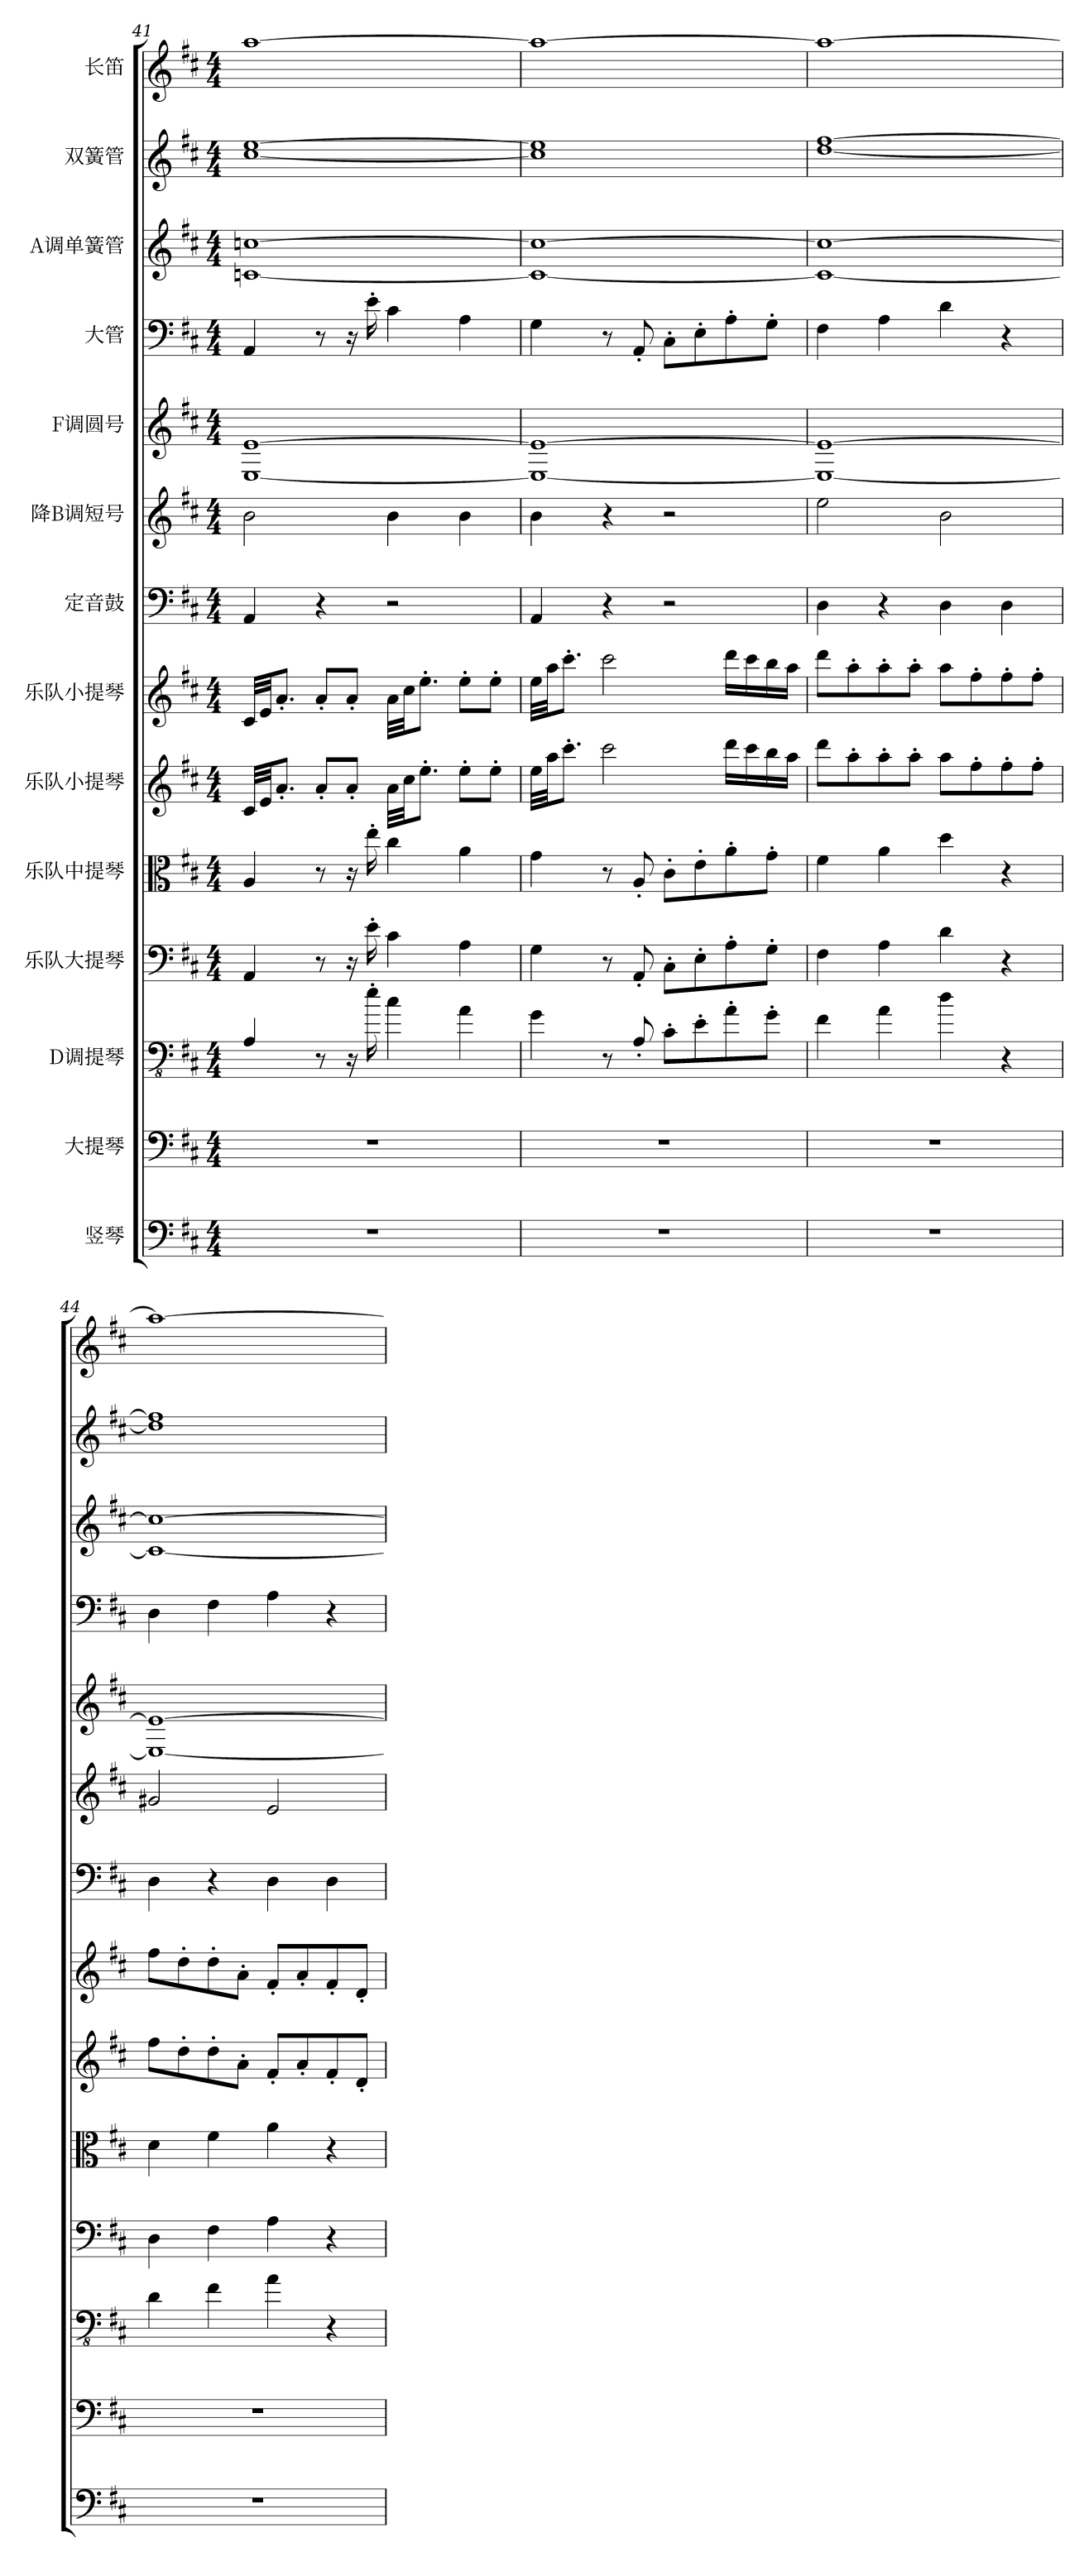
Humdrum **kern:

**kern	**kern	**kern	**kern	**kern	**kern	**kern	**kern	**kern	**kern	**kern	**kern	**kern	**kern
*part14	*part13	*part12	*part11	*part10	*part9	*part8	*part7	*part6	*part5	*part4	*part3	*part2	*part1
*staff14	*staff13	*staff12	*staff11	*staff10	*staff9	*staff8	*staff7	*staff6	*staff5	*staff4	*staff3	*staff2	*staff1
*I"竖琴	*I"大提琴	*I"D调提琴	*I"乐队大提琴	*I"乐队中提琴	*I"乐队小提琴	*I"乐队小提琴	*I"定音鼓	*I"降B调短号	*I"F调圆号	*I"大管	*I"A调单簧管	*I"双簧管	*I"长笛
!!LO:PB:g=z
*clefF4	*clefF4	*clefFv4	*clefF4	*clefC3	*clefG2	*clefG2	*clefF4	*clefG2	*clefG2	*clefF4	*clefG2	*clefG2	*clefG2
*	*	*ITrd7c12	*	*	*	*	*	*ITrd1c2	*ITrd4c7	*	*ITrd2c3	*	*
*k[f#c#]	*k[f#c#]	*k[f#c#]	*k[f#c#]	*k[f#c#]	*k[f#c#]	*k[f#c#]	*k[f#c#]	*k[]	*k[f#]	*k[f#c#]	*k[f#c#g#d#a#]	*k[f#c#]	*k[f#c#]
*M4/4	*M4/4	*M4/4	*M4/4	*M4/4	*M4/4	*M4/4	*M4/4	*M4/4	*M4/4	*M4/4	*M4/4	*M4/4	*M4/4
*MM174	*MM174	*MM174	*MM174	*MM174	*MM174	*MM174	*MM174	*MM174	*MM174	*MM174	*MM174	*MM174	*MM174
=41	=41	=41	=41	=41	=41	=41	=41	=41	=41	=41	=41	=41	=41
1r	1r	4AAA/	4AA/	4A/	32c#/LLL	32c#/LLL	4AA/	2a\	[1AA [1A	4AA/	[1An [1an	[1cc# [1ee	[1aa
.	.	.	.	.	32e/JJ	32e/JJ	.	.	.	.	.	.	.
.	.	.	.	.	8.a'/J	8.a'/J	.	.	.	.	.	.	.
.	.	8r	8r	8r	8a'/L	8a'/L	4r	.	.	8r	.	.	.
.	.	16r	16r	16r	8a'/J	8a'/J	.	.	.	16r	.	.	.
.	.	16E'\	16e'\	16ee'\	.	.	.	.	.	16e'\	.	.	.
.	.	4C#\	4c#\	4cc#\	32a\LLL	32a\LLL	2r	4a\	.	4c#\	.	.	.
.	.	.	.	.	32cc#\JJ	32cc#\JJ	.	.	.	.	.	.	.
.	.	.	.	.	8.ee'\J	8.ee'\J	.	.	.	.	.	.	.
.	.	4AA\	4A\	4a\	8ee'\L	8ee'\L	.	4a\	.	4A\	.	.	.
.	.	.	.	.	8ee'\J	8ee'\J	.	.	.	.	.	.	.
=42	=42	=42	=42	=42	=42	=42	=42	=42	=42	=42	=42	=42	=42
1r	1r	4GG\	4G\	4g\	32ee\LLL	32ee\LLL	4AA/	4a\	1AA_ 1A_	4G\	1A_ 1a_	1cc#] 1ee]	1aa_
.	.	.	.	.	32aa\JJ	32aa\JJ	.	.	.	.	.	.	.
.	.	.	.	.	8.ccc#'\J	8.ccc#'\J	.	.	.	.	.	.	.
.	.	8r	8r	8r	2ccc#\	2ccc#\	4r	4r	.	8r	.	.	.
.	.	8AAA'/	8AA'/	8A'/	.	.	.	.	.	8AA'/	.	.	.
.	.	8CC#'\L	8C#'\L	8c#'\L	.	.	2r	2r	.	8C#'\L	.	.	.
.	.	8EE'\	8E'\	8e'\	.	.	.	.	.	8E'\	.	.	.
.	.	8AA'\	8A'\	8a'\	16ddd\LL	16ddd\LL	.	.	.	8A'\	.	.	.
.	.	.	.	.	16ccc#\	16ccc#\	.	.	.	.	.	.	.
.	.	8GG'\J	8G'\J	8g'\J	16bb\	16bb\	.	.	.	8G'\J	.	.	.
.	.	.	.	.	16aa\JJ	16aa\JJ	.	.	.	.	.	.	.
=43	=43	=43	=43	=43	=43	=43	=43	=43	=43	=43	=43	=43	=43
1r	1r	4FF#\	4F#\	4f#\	8ddd\L	8ddd\L	4D\	2dd\	1AA_ 1A_	4F#\	1A_ 1a_	[1dd [1ff#	1aa_
.	.	.	.	.	8aa'\	8aa'\	.	.	.	.	.	.	.
.	.	4AA\	4A\	4a\	8aa'\	8aa'\	4r	.	.	4A\	.	.	.
.	.	.	.	.	8aa'\J	8aa'\J	.	.	.	.	.	.	.
.	.	4D\	4d\	4dd\	8aa\L	8aa\L	4D\	2a\	.	4d\	.	.	.
.	.	.	.	.	8ff#'\	8ff#'\	.	.	.	.	.	.	.
.	.	4r	4r	4r	8ff#'\	8ff#'\	4D\	.	.	4r	.	.	.
.	.	.	.	.	8ff#'\J	8ff#'\J	.	.	.	.	.	.	.
!!LO:PB:g=z
=44	=44	=44	=44	=44	=44	=44	=44	=44	=44	=44	=44	=44	=44
1r	1r	4DD\	4D\	4d\	8ff#\L	8ff#\L	4D\	2f#X/	1AA_ 1A_	4D\	1A_ 1a_	1dd] 1ff#]	1aa_
.	.	.	.	.	8dd'\	8dd'\	.	.	.	.	.	.	.
.	.	4FF#\	4F#\	4f#\	8dd'\	8dd'\	4r	.	.	4F#\	.	.	.
.	.	.	.	.	8a'\J	8a'\J	.	.	.	.	.	.	.
.	.	4AA\	4A\	4a\	8f#'/L	8f#'/L	4D\	2d/	.	4A\	.	.	.
.	.	.	.	.	8a'/	8a'/	.	.	.	.	.	.	.
.	.	4r	4r	4r	8f#'/	8f#'/	4D\	.	.	4r	.	.	.
.	.	.	.	.	8d'/J	8d'/J	.	.	.	.	.	.	.
=	=	=	=	=	=	=	=	=	=	=	=	=	=
*-	*-	*-	*-	*-	*-	*-	*-	*-	*-	*-	*-	*-	*-
